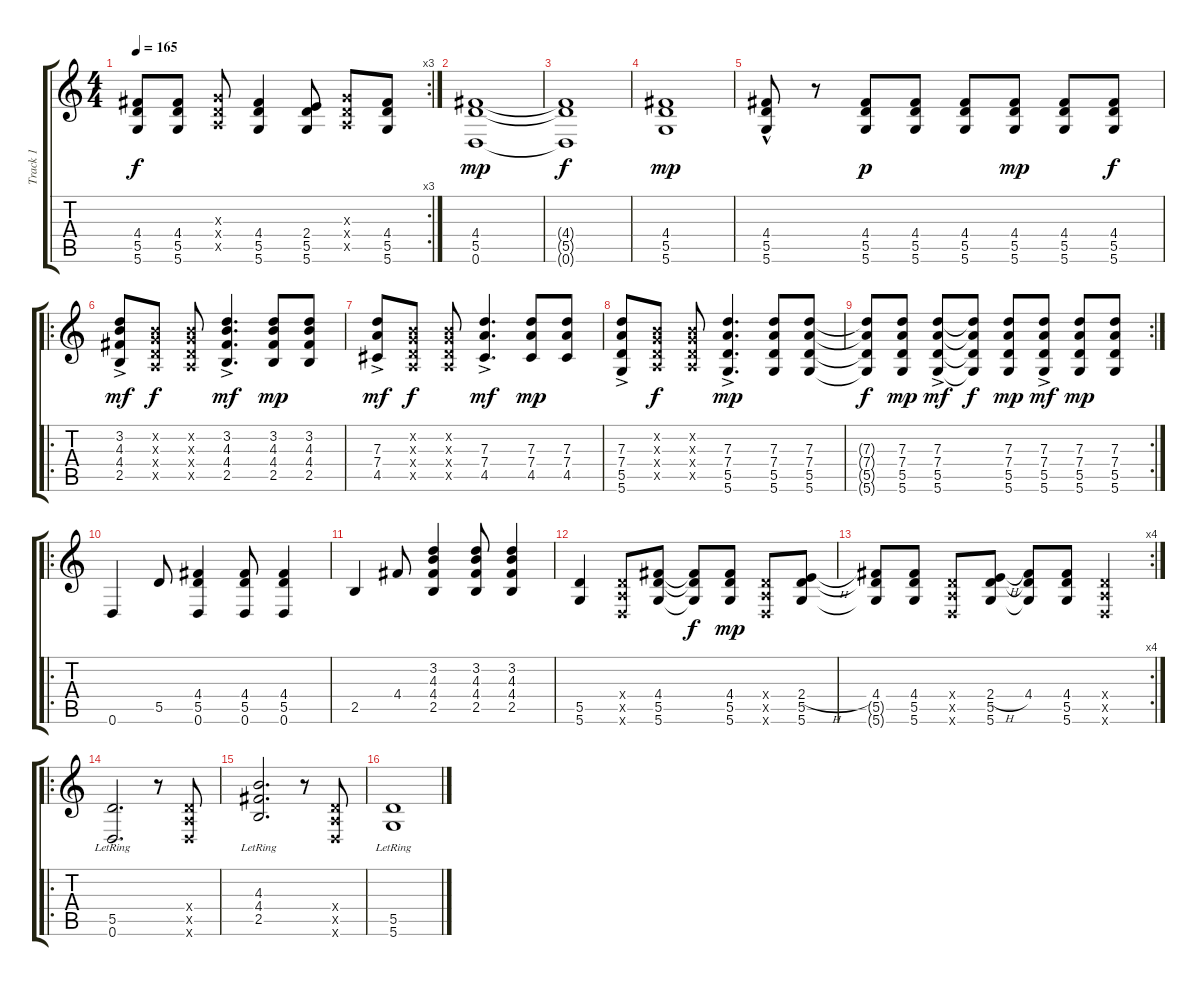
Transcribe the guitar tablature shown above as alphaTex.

\track ("Track 1" "Track 1") {instrument acousticguitarsteel}
\staff {score tabs}
\tuning (E4 B3 G3 D3 A2 D2) {hide}
\rc 3
\ts (4 4)
\tempo 165
\clef g2
\ks c
(4.4{t} 5.5{t} 5.6{t}).8{dy f} (4.4 5.5 5.6).8 (0.3{x} 0.4{x} 0.5{x}).8 (4.4 5.5 5.6).4 (2.4 5.5 5.6).8 (0.3{x} 0.4{x} 0.5{x}).8 (4.4 5.5 5.6).8 |
(4.4 5.5 0.6).1{dy mp} |
(4.4{t} 5.5{t} 0.6{t}).1{dy f} |
(4.4 5.5 5.6).1{dy mp} |
(4.4{hac} 5.5 5.6).8 r.8 (4.4 5.5 5.6).8{dy p} (4.4 5.5 5.6).8 (4.4 5.5 5.6).8 (4.4 5.5 5.6).8{dy mp} (4.4 5.5 5.6).8 (4.4 5.5 5.6).8{dy f} |
\ro
(3.2{ac} 4.3{ac} 4.4{ac} 2.5{ac}).8{dy mf} (0.2{x} 0.3{x} 0.4{x} 0.5{x}).8{dy f} (0.2{x} 0.3{x} 0.4{x} 0.5{x}).8 (3.2{ac} 4.3{ac} 4.4{ac} 2.5{ac}).4{d dy mf} (3.2 4.3 4.4 2.5).8{dy mp} (3.2 4.3 4.4 2.5).8 |
(7.3{ac} 7.4{ac} 4.5{ac}).8{dy mf} (0.2{x} 0.3{x} 0.4{x} 0.5{x}).8{dy f} (0.2{x} 0.3{x} 0.4{x} 0.5{x}).8 (7.3{ac} 7.4{ac} 4.5{ac}).4{d dy mf} (7.3 7.4 4.5).8{dy mp} (7.3 7.4 4.5).8 |
(7.3{ac} 7.4{ac} 5.5{ac} 5.6).8 (0.2{x} 0.3{x} 0.4{x} 0.5{x}).8{dy f} (0.2{x} 0.3{x} 0.4{x} 0.5{x}).8 (7.3{ac} 7.4{ac} 5.5{ac} 5.6).4{d dy mp} (7.3 7.4 5.5 5.6).8 (7.3 7.4 5.5 5.6).8 |
\rc 2
(7.3{t} 7.4{t} 5.5{t} 5.6{t}).8{dy f} (7.3 7.4 5.5 5.6).8{dy mp} (7.3{ac} 7.4{ac} 5.5{ac} 5.6{ac}).8{dy mf} (7.3{t} 7.4{t} 5.5{t} 5.6{t}).8{dy f} (7.3 7.4 5.5 5.6).8{dy mp} (7.3{ac} 7.4{ac} 5.5{ac} 5.6{ac}).8{dy mf} (7.3 7.4 5.5 5.6).8{dy mp} (7.3 7.4 5.5 5.6).8 |
\ro
0.6.4 5.5.8 (4.4 5.5 0.6).4 (4.4 5.5 0.6).8 (4.4 5.5 0.6).4 |
2.5.4 4.4.8 (3.2 4.3 4.4 2.5).4 (3.2 4.3 4.4 2.5).8 (3.2 4.3 4.4 2.5).4 |
(5.5 5.6).4 (0.4{x} 0.5{x} 0.6{x}).8 (4.4 5.5 5.6).8 (4.4{t} 5.5{t} 5.6{t}).8{dy f} (4.4 5.5 5.6).8{dy mp} (0.4{x} 0.5{x} 0.6{x}).8 (2.4{h} 5.5 5.6).8 |
\rc 4
(4.4 5.5{t} 5.6{t}).8 (4.4 5.5 5.6).8 (0.4{x} 0.5{x} 0.6{x}).8 (2.4{h} 5.5 5.6).8 (4.4 5.5{t} 5.6{t}).8 (4.4 5.5 5.6).8 (0.4{x} 0.5{x} 0.6{x}).4 |
\ro
(5.5{lr} 0.6{lr}).2{d} r.8 (0.4{x} 0.5{x} 0.6{x}).8 |
(4.3{lr} 4.4{lr} 2.5{lr}).2{d} r.8 (0.4{x} 0.5{x} 0.6{x}).8 |
(5.5{lr} 5.6{lr}).1
